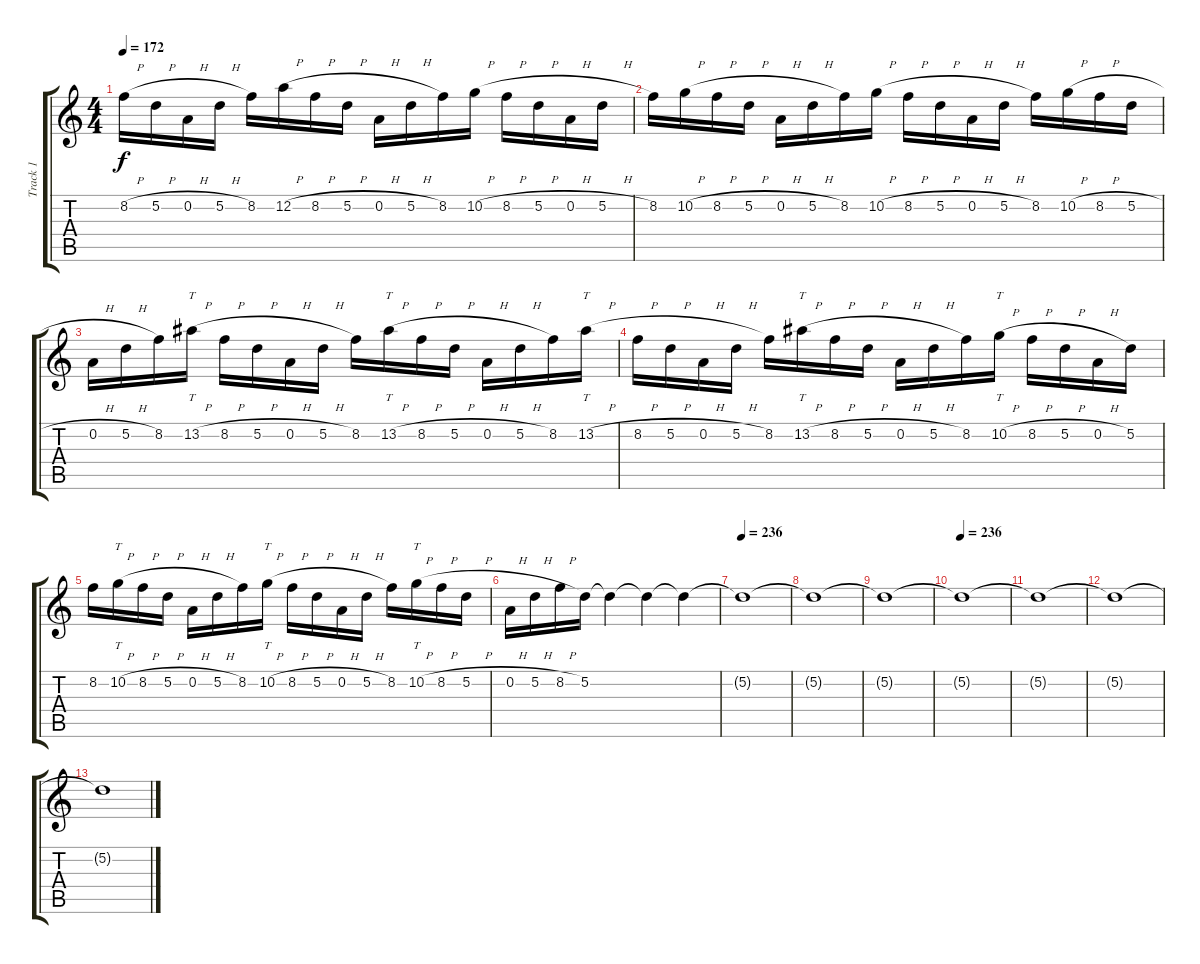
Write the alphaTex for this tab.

\track ("Track 1" "Track 1") {instrument distortionguitar}
\staff {score tabs}
\tuning (D4 A3 F3 C3 G2 C2) {hide}
\ts (4 4)
\tempo 172
\clef g2
\ks c
8.2{h}.16{dy f} 5.2{h}.16 0.2{h}.16 5.2{h}.16 8.2.16 12.2{h}.16 8.2{h}.16 5.2{h}.16 0.2{h}.16 5.2{h}.16 8.2.16 10.2{h}.16 8.2{h}.16 5.2{h}.16 0.2{h}.16 5.2{h}.16 |
8.2.16 10.2{h}.16 8.2{h}.16 5.2{h}.16 0.2{h}.16 5.2{h}.16 8.2.16 10.2{h}.16 8.2{h}.16 5.2{h}.16 0.2{h}.16 5.2{h}.16 8.2.16 10.2{h}.16 8.2{h}.16 5.2{h}.16 |
0.2{h}.16 5.2{h}.16 8.2.16 13.2{h}.16{tt} 8.2{h}.16 5.2{h}.16 0.2{h}.16 5.2{h}.16 8.2.16 13.2{h}.16{tt} 8.2{h}.16 5.2{h}.16 0.2{h}.16 5.2{h}.16 8.2.16 13.2{h}.16{tt} |
8.2{h}.16 5.2{h}.16 0.2{h}.16 5.2{h}.16 8.2.16 13.2{h}.16{tt} 8.2{h}.16 5.2{h}.16 0.2{h}.16 5.2{h}.16 8.2.16 10.2{h}.16{tt} 8.2{h}.16 5.2{h}.16 0.2{h}.16 5.2.16 |
8.2.16 10.2{h}.16{tt} 8.2{h}.16 5.2{h}.16 0.2{h}.16 5.2{h}.16 8.2.16 10.2{h}.16{tt} 8.2{h}.16 5.2{h}.16 0.2{h}.16 5.2{h}.16 8.2.16 10.2{h}.16{tt} 8.2{h}.16 5.2{h}.16 |
0.2{h}.16 5.2{h}.16 8.2{h}.16 5.2.16 5.2{t}.4 5.2{t}.4 5.2{t}.4 |
\tempo 236
5.2{t}.1 |
5.2{t}.1 |
5.2{t}.1 |
\tempo 236
5.2{t}.1 |
5.2{t}.1 |
5.2{t}.1 |
5.2{t}.1
